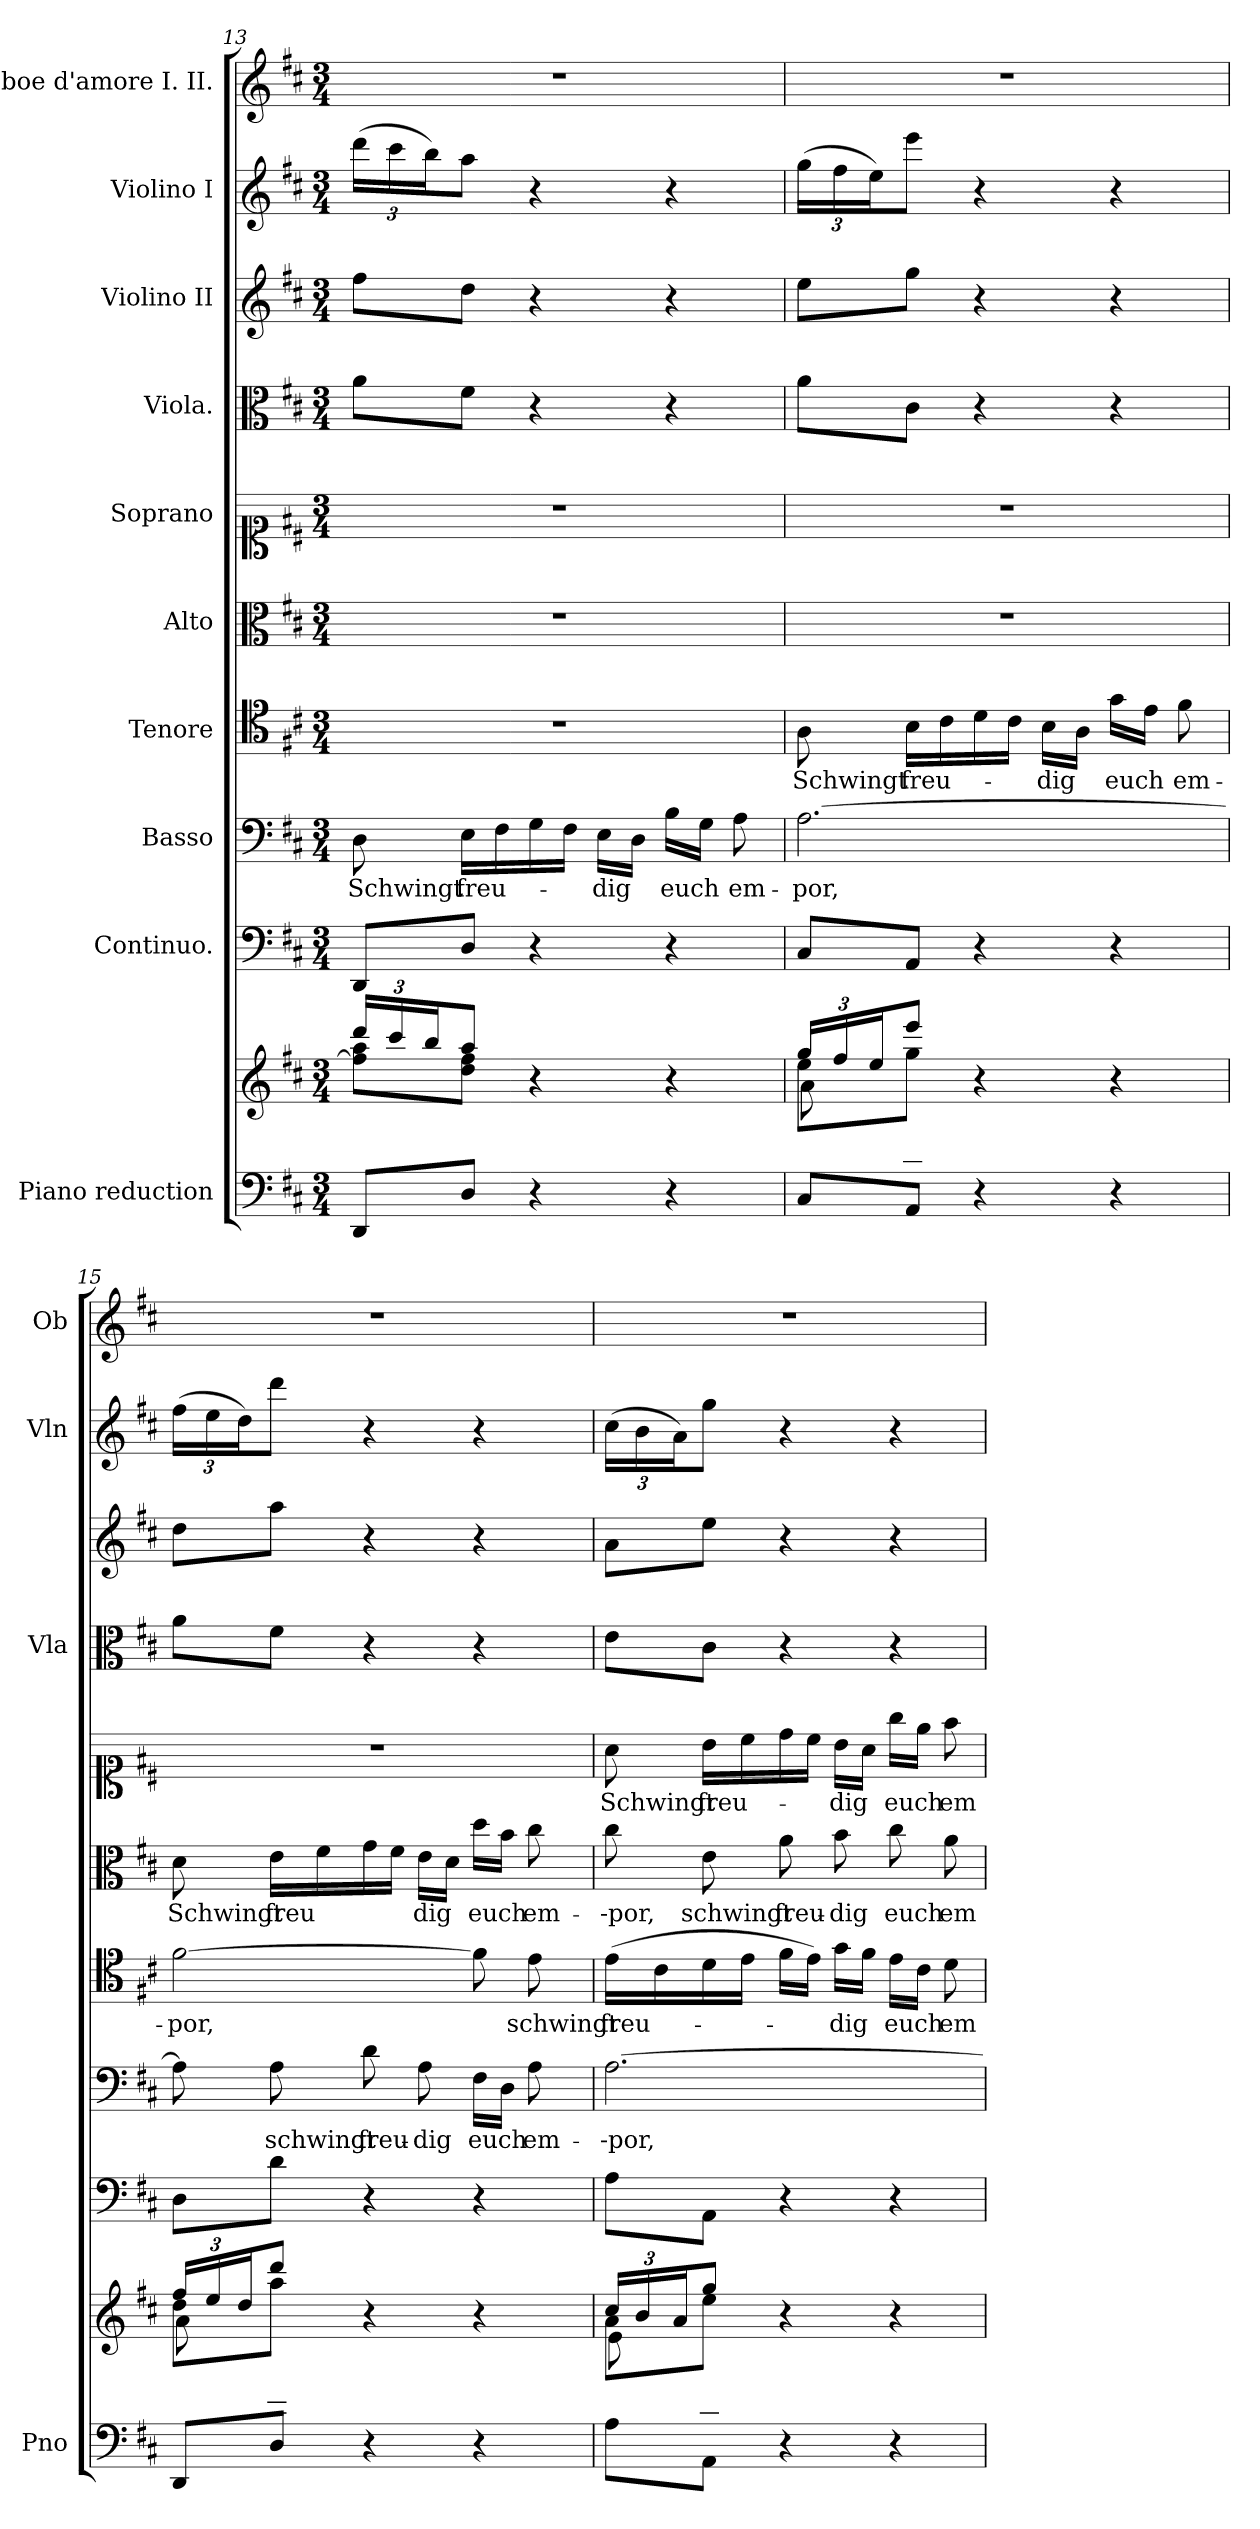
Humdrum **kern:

**kern	**kern	**kern	**kern	**text	**kern	**text	**kern	**text	**kern	**text	**kern	**kern	**kern	**kern
*part10	*part10	*part9	*part8	*part8	*part7	*part7	*part6	*part6	*part5	*part5	*part4	*part3	*part2	*part1
*staff11	*staff10	*staff9	*staff8	*staff8	*staff7	*staff7	*staff6	*staff6	*staff5	*staff5	*staff4	*staff3	*staff2	*staff1
*I"Piano reduction	*	*I"Continuo.	*I"Basso	*	*I"Tenore	*	*I"Alto	*	*I"Soprano	*	*I"Viola.	*I"Violino II	*I"Violino I	*I"Oboe d'amore I. II.
*I'Pno	*	*	*	*	*	*	*	*	*	*	*I'Vla	*	*I'Vln	*I'Ob
*clefF4	*clefG2	*clefF4	*clefF4	*	*clefC4	*	*clefC3	*	*clefC1	*	*clefC3	*clefG2	*clefG2	*clefG2
*k[f#c#]	*k[f#c#]	*k[f#c#]	*k[f#c#]	*	*k[f#c#]	*	*k[f#c#]	*	*k[f#c#]	*	*k[f#c#]	*k[f#c#]	*k[f#c#]	*k[f#c#]
*M3/4	*M3/4	*M3/4	*M3/4	*	*M3/4	*	*M3/4	*	*M3/4	*	*M3/4	*M3/4	*M3/4	*M3/4
*	*Xbrackettup	*	*	*	*	*	*	*	*	*	*	*	*	*
=13	=13	=13	=13	=13	=13	=13	=13	=13	=13	=13	=13	=13	=13	=13
*	*^	*	*	*	*	*	*	*	*	*	*	*	*	*
!	!	!	!	!	!LO:LY:b	!	!	!	!	!	!	!	!	!	!
*	*	*	*	*	*	*	*	*	*	*	*	*	*	*Xbrackettup	*
8DD/L	24ddd/LL	8ff#\] 8aa\L	8DD/L	8D\	Schwingt	2.r	.	2.r	.	2.r	.	8a\L	8ff#\L	(>24ddd\LL	2.r
.	24ccc#/	.	.	.	.	.	.	.	.	.	.	.	.	24ccc#\	.
.	24bb/J	.	.	.	.	.	.	.	.	.	.	.	.	24bb\J)	.
!	!	!	!	!	!LO:LY:b	!	!	!	!	!	!	!	!	!	!
8D/J	8aa/J	8dd\ 8ff#\J	8D/J	16E\LL	freu-	.	.	.	.	.	.	8f#\J	8dd\J	8aa\J	.
.	.	.	.	16F#\	.	.	.	.	.	.	.	.	.	.	.
4r	4r	4ryy	4r	16G\	.	.	.	.	.	.	.	4r	4r	4r	.
.	.	.	.	16F#\JJ	.	.	.	.	.	.	.	.	.	.	.
!	!	!	!	!	!LO:LY:b	!	!	!	!	!	!	!	!	!	!
.	.	.	.	16E\LL	dig	.	.	.	.	.	.	.	.	.	.
.	.	.	.	16D\JJ	.	.	.	.	.	.	.	.	.	.	.
!	!	!	!	!	!LO:LY:b	!	!	!	!	!	!	!	!	!	!
4r	4r	4ryy	4r	16B\LL	euch	.	.	.	.	.	.	4r	4r	4r	.
.	.	.	.	16G\JJ	.	.	.	.	.	.	.	.	.	.	.
!	!	!	!	!	!LO:LY:b	!	!	!	!	!	!	!	!	!	!
.	.	.	.	8A\	em-	.	.	.	.	.	.	.	.	.	.
=14	=14	=14	=14	=14	=14	=14	=14	=14	=14	=14	=14	=14	=14	=14	=14
*^	*	*^	*	*	*	*	*	*	*	*	*	*	*	*	*
!	!	!	!	!	!	!	!LO:LY:b	!	!LO:LY:b	!	!	!	!	!	!	!	!
8ryy	8C#/L	24gg/LL	8ee\L	8a\L	8C#/L	[2.A\	-por,	8A\	-Schwingt	2.r	.	2.r	.	8a\L	8ee\L	(>24gg\LL	2.r
.	.	24ff#/	.	.	.	.	.	.	.	.	.	.	.	.	.	24ff#\	.
.	.	24ee/J	.	.	.	.	.	.	.	.	.	.	.	.	.	24ee\J)	.
!	!	!	!	!	!	!	!	!	!LO:LY:b	!	!	!	!	!	!	!	!
8c#/J	8AA/J	8eee/J	8gg\J	2ryy	8AA/J	.	.	16B\LL	freu-	.	.	.	.	8c#\J	8gg\J	8eee\J	.
.	.	.	.	.	.	.	.	16c#\	.	.	.	.	.	.	.	.	.
4r	4ryy	4r	4ryy	.	4r	.	.	16d\	.	.	.	.	.	4r	4r	4r	.
.	.	.	.	.	.	.	.	16c#\JJ	.	.	.	.	.	.	.	.	.
!	!	!	!	!	!	!	!	!	!LO:LY:b	!	!	!	!	!	!	!	!
.	.	.	.	.	.	.	.	16B\LL	dig	.	.	.	.	.	.	.	.
.	.	.	.	.	.	.	.	16A\JJ	.	.	.	.	.	.	.	.	.
!	!	!	!	!	!	!	!	!	!LO:LY:b	!	!	!	!	!	!	!	!
4r	4ryy	4r	4ryy	.	4r	.	.	16g\LL	euch	.	.	.	.	4r	4r	4r	.
.	.	.	.	.	.	.	.	16e\JJ	.	.	.	.	.	.	.	.	.
!	!	!	!	!	!	!	!	!	!LO:LY:b	!	!	!	!	!	!	!	!
.	.	.	.	8ryy	.	.	.	8f#\	em-	.	.	.	.	.	.	.	.
=15	=15	=15	=15	=15	=15	=15	=15	=15	=15	=15	=15	=15	=15	=15	=15	=15	=15
!	!	!	!	!	!	!	!	!	!LO:LY:b	!	!LO:LY:b	!	!	!	!	!	!
8ryy	8DD/L	24ff#/LL	8dd\L	8a\L	8D\L	8A\]	.	[2f#\	-por,	8d\	Schwingt	2.r	.	8a\L	8dd\L	(>24ff#\LL	2.r
.	.	24ee/	.	.	.	.	.	.	.	.	.	.	.	.	.	24ee\	.
.	.	24dd/J	.	.	.	.	.	.	.	.	.	.	.	.	.	24dd\J)	.
!	!	!	!	!	!	!	!LO:LY:b	!	!	!	!LO:LY:b	!	!	!	!	!	!
8f#/J	8D/J	8ddd/J	8aa\J	2ryy	8d\J	8A\	schwingt	.	.	16e\LL	freu	.	.	8f#\J	8aa\J	8ddd\J	.
.	.	.	.	.	.	.	.	.	.	16f#\	.	.	.	.	.	.	.
!	!	!	!	!	!	!	!LO:LY:b	!	!	!	!	!	!	!	!	!	!
4r	4ryy	4r	4ryy	.	4r	8d\	freu-	.	.	16g\	.	.	.	4r	4r	4r	.
.	.	.	.	.	.	.	.	.	.	16f#\JJ	.	.	.	.	.	.	.
!	!	!	!	!	!	!	!LO:LY:b	!	!	!	!LO:LY:b	!	!	!	!	!	!
.	.	.	.	.	.	8A\	-dig	.	.	16e\LL	dig	.	.	.	.	.	.
.	.	.	.	.	.	.	.	.	.	16d\JJ	.	.	.	.	.	.	.
!	!	!	!	!	!	!	!LO:LY:b	!	!	!	!LO:LY:b	!	!	!	!	!	!
4r	4ryy	4r	4ryy	.	4r	16F#\LL	euch	8f#\]	.	16dd\LL	euch	.	.	4r	4r	4r	.
.	.	.	.	.	.	16D\JJ	.	.	.	16b\JJ	.	.	.	.	.	.	.
!	!	!	!	!	!	!	!LO:LY:b	!	!LO:LY:b	!	!LO:LY:b	!	!	!	!	!	!
.	.	.	.	8ryy	.	8A\	em-	8e\	schwingt	8cc#\	em-	.	.	.	.	.	.
!!LO:PB:g=z
=16	=16	=16	=16	=16	=16	=16	=16	=16	=16	=16	=16	=16	=16	=16	=16	=16	=16
!	!	!	!	!	!	!	!LO:LY:b	!	!LO:LY:b	!	!LO:LY:b	!	!LO:LY:b	!	!	!	!
8ryy	8A\L	24cc#/LL	8a\L	8e\L	8A\L	[2.A\	--por,	(>16e\LL	-freu-	8cc#\	--por,	8a\	-Schwingt	8e\L	8a\L	(>24cc#\LL	2.r
.	.	24b/	.	.	.	.	.	.	.	.	.	.	.	.	.	24b\	.
.	.	.	.	.	.	.	.	16c#\	.	.	.	.	.	.	.	.	.
.	.	24a/J	.	.	.	.	.	.	.	.	.	.	.	.	.	24a\J)	.
!	!	!	!	!	!	!	!	!	!	!	!LO:LY:b	!	!LO:LY:b	!	!	!	!
8c#/J	8AA\J	8gg/J	8ee\J	2ryy	8AA\J	.	.	16d\	.	8e\	schwingt	16b\LL	freu-	8c#\J	8ee\J	8gg\J	.
.	.	.	.	.	.	.	.	16e\JJ	.	.	.	16cc#\	.	.	.	.	.
!	!	!	!	!	!	!	!	!	!	!	!LO:LY:b	!	!	!	!	!	!
4r	4ryy	4r	4ryy	.	4r	.	.	16f#\LL	.	8a\	freu-	16dd\	.	4r	4r	4r	.
.	.	.	.	.	.	.	.	16e\JJ)	.	.	.	16cc#\JJ	.	.	.	.	.
!	!	!	!	!	!	!	!	!	!LO:LY:b	!	!LO:LY:b	!	!LO:LY:b	!	!	!	!
.	.	.	.	.	.	.	.	16g\LL	dig	8b\	-dig	16b\LL	dig	.	.	.	.
.	.	.	.	.	.	.	.	16f#\JJ	.	.	.	16a\JJ	.	.	.	.	.
!	!	!	!	!	!	!	!	!	!LO:LY:b	!	!LO:LY:b	!	!LO:LY:b	!	!	!	!
4r	4ryy	4r	4ryy	.	4r	.	.	16e\LL	euch	8cc#\	euch	16gg\LL	euch	4r	4r	4r	.
.	.	.	.	.	.	.	.	16c#\JJ	.	.	.	16ee\JJ	.	.	.	.	.
!	!	!	!	!	!	!	!	!	!LO:LY:b	!	!LO:LY:b	!	!LO:LY:b	!	!	!	!
.	.	.	.	8ryy	.	.	.	8d\	em-	8a\	em-	8ff#\	em-	.	.	.	.
*v	*v	*	*	*	*	*	*	*	*	*	*	*	*	*	*	*	*
*	*v	*v	*v	*	*	*	*	*	*	*	*	*	*	*	*	*
=	=	=	=	=	=	=	=	=	=	=	=	=	=	=
*-	*-	*-	*-	*-	*-	*-	*-	*-	*-	*-	*-	*-	*-	*-
